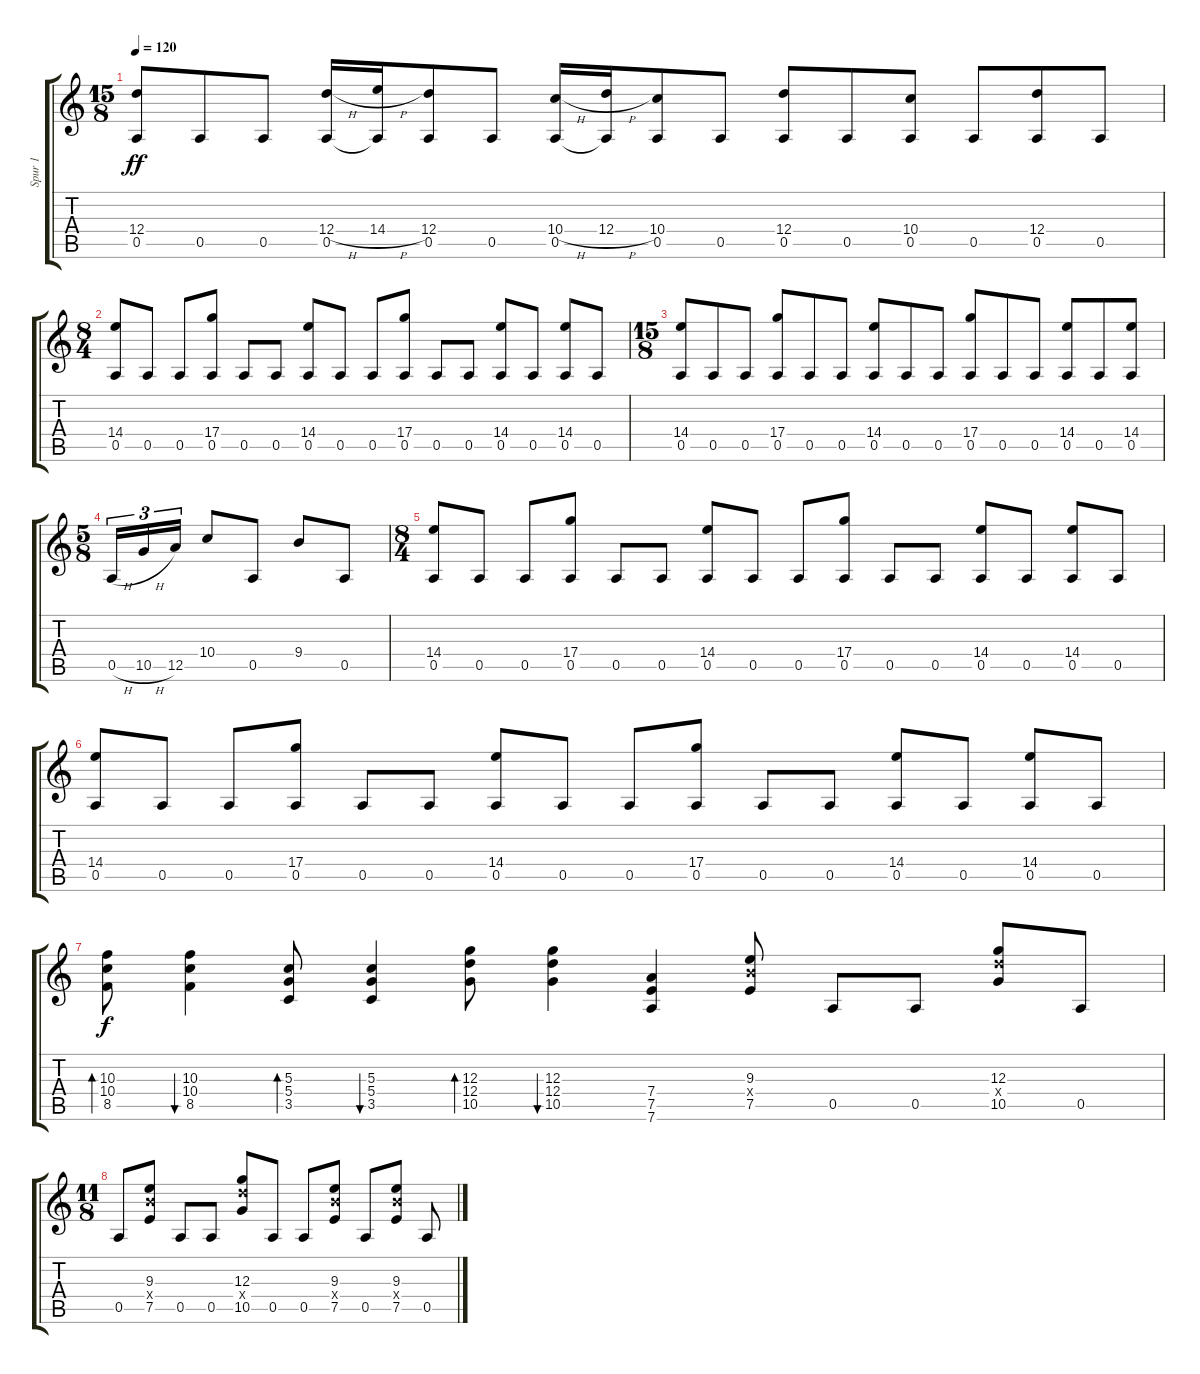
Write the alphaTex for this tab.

\track ("Spur 1" "Spur 1") {instrument distortionguitar}
\staff {score tabs}
\tuning (E4 B3 G3 D3 A2 D2) {hide}
\ts (15 8)
\tempo 120
\clef g2
\ks c
(12.4 0.5).8{dy ff} 0.5.8 0.5.8 (12.4{h} 0.5).16 (14.4{h} 0.5{t}).16 (12.4 0.5).8 0.5.8 (10.4{h} 0.5).16 (12.4{h} 0.5{t}).16 (10.4 0.5).8 0.5.8 (12.4 0.5).8 0.5.8 (10.4 0.5).8 0.5.8 (12.4 0.5).8 0.5.8 |
\ts (8 4)
(14.4 0.5).8 0.5.8 0.5.8 (17.4 0.5).8 0.5.8 0.5.8 (14.4 0.5).8 0.5.8 0.5.8 (17.4 0.5).8 0.5.8 0.5.8 (14.4 0.5).8 0.5.8 (14.4 0.5).8 0.5.8 |
\ts (15 8)
(14.4 0.5).8 0.5.8 0.5.8 (17.4 0.5).8 0.5.8 0.5.8 (14.4 0.5).8 0.5.8 0.5.8 (17.4 0.5).8 0.5.8 0.5.8 (14.4 0.5).8 0.5.8 (14.4 0.5).8 |
\ts (5 8)
0.5{h}.16{tu (3 2)} 10.5{h}.16{tu (3 2)} 12.5.16{tu (3 2)} 10.4.8 0.5.8 9.4.8 0.5.8 |
\ts (8 4)
(14.4 0.5).8 0.5.8 0.5.8 (17.4 0.5).8 0.5.8 0.5.8 (14.4 0.5).8 0.5.8 0.5.8 (17.4 0.5).8 0.5.8 0.5.8 (14.4 0.5).8 0.5.8 (14.4 0.5).8 0.5.8 |
(14.4 0.5).8 0.5.8 0.5.8 (17.4 0.5).8 0.5.8 0.5.8 (14.4 0.5).8 0.5.8 0.5.8 (17.4 0.5).8 0.5.8 0.5.8 (14.4 0.5).8 0.5.8 (14.4 0.5).8 0.5.8 |
(10.3 10.4 8.5).8{bd 30 dy f volume 16} (10.3 10.4 8.5).4{bu 30} (5.3 5.4 3.5).8{bd 30} (5.3 5.4 3.5).4{bu 30} (12.3 12.4 10.5).8{bd 30} (12.3 12.4 10.5).4{bu 30} (7.4 7.5 7.6).4 (9.3 9.4{x} 7.5).8 0.5.8 0.5.8 (12.3 12.4{x} 10.5).8 0.5.8 |
\ts (11 8)
0.5.8 (9.3 9.4{x} 7.5).8 0.5.8 0.5.8 (12.3 12.4{x} 10.5).8 0.5.8 0.5.8 (9.3 9.4{x} 7.5).8 0.5.8 (9.3 9.4{x} 7.5).8 0.5.8
